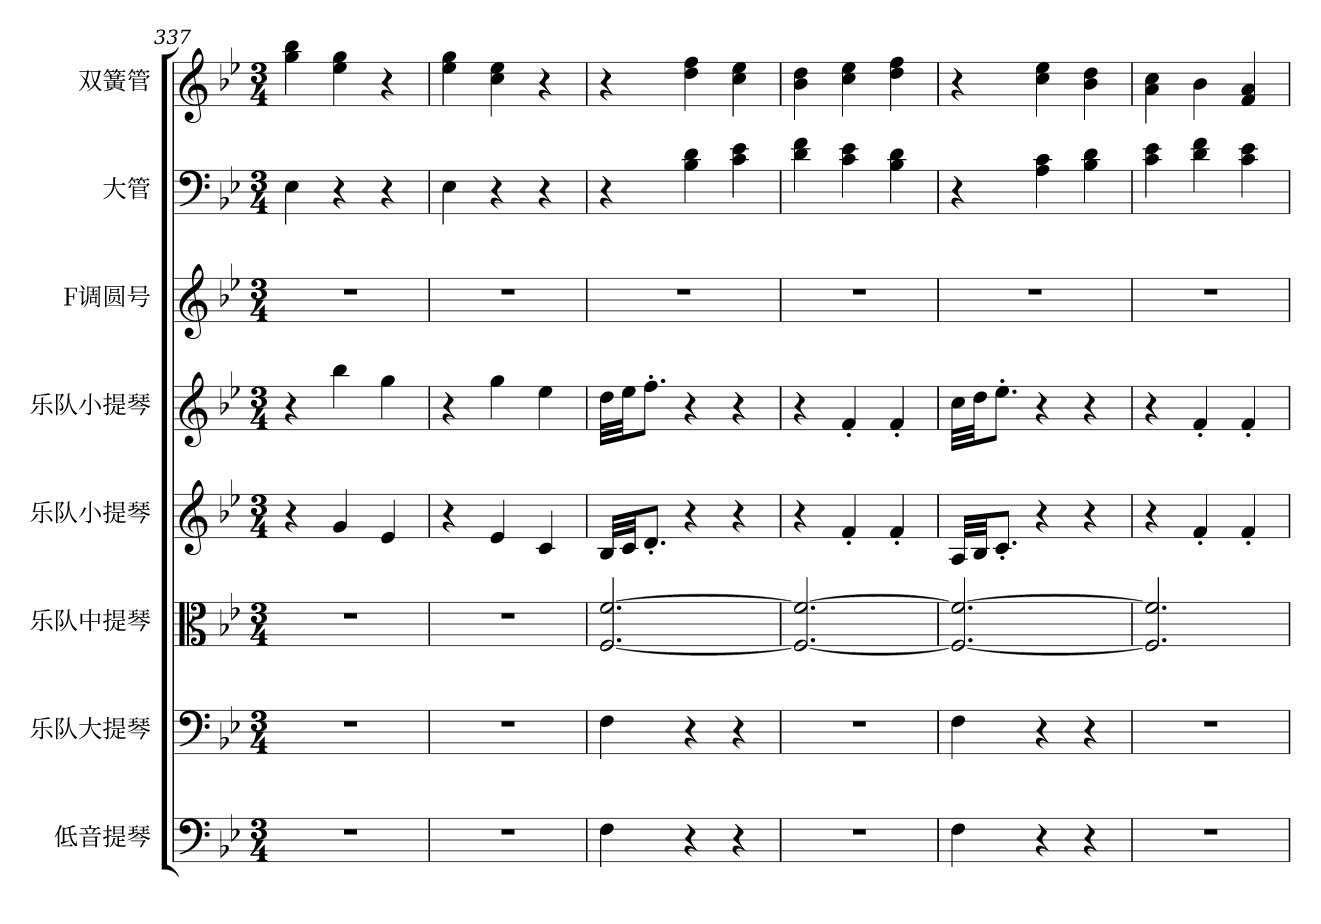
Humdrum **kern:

**kern	**kern	**kern	**kern	**kern	**kern	**kern	**kern
*part8	*part7	*part6	*part5	*part4	*part3	*part2	*part1
*staff8	*staff7	*staff6	*staff5	*staff4	*staff3	*staff2	*staff1
*I"低音提琴	*I"乐队大提琴	*I"乐队中提琴	*I"乐队小提琴	*I"乐队小提琴	*I"F调圆号	*I"大管	*I"双簧管
*clefF4	*clefF4	*clefC3	*clefG2	*clefG2	*clefG2	*clefF4	*clefG2
*ITrd7c12	*	*	*	*	*ITrd4c7	*	*
*k[b-e-]	*k[b-e-]	*k[b-e-]	*k[b-e-]	*k[b-e-]	*k[b-e-a-]	*k[b-e-]	*k[b-e-]
*M3/4	*M3/4	*M3/4	*M3/4	*M3/4	*M3/4	*M3/4	*M3/4
=337	=337	=337	=337	=337	=337	=337	=337
2.r	2.r	2.r	4r	4r	2.r	4E-\	4gg\ 4bb-\
.	.	.	4g/	4bb-\	.	4r	4ee-\ 4gg\
.	.	.	4e-/	4gg\	.	4r	4r
=338	=338	=338	=338	=338	=338	=338	=338
2.r	2.r	2.r	4r	4r	2.r	4E-\	4ee-\ 4gg\
.	.	.	4e-/	4gg\	.	4r	4cc\ 4ee-\
.	.	.	4c/	4ee-\	.	4r	4r
=339	=339	=339	=339	=339	=339	=339	=339
4FF\	4F\	[2.F/ [2.f/	32B-/LLL	32dd\LLL	2.r	4r	4r
.	.	.	32c/JJ	32ee-\JJ	.	.	.
.	.	.	8.d'/J	8.ff'\J	.	.	.
4r	4r	.	4r	4r	.	4B-\ 4d\	4dd\ 4ff\
4r	4r	.	4r	4r	.	4c\ 4e-\	4cc\ 4ee-\
=340	=340	=340	=340	=340	=340	=340	=340
2.r	2.r	2.F/_ 2.f/_	4r	4r	2.r	4d\ 4f\	4b-\ 4dd\
.	.	.	4f'/	4f'/	.	4c\ 4e-\	4cc\ 4ee-\
.	.	.	4f'/	4f'/	.	4B-\ 4d\	4dd\ 4ff\
!!LO:PB:g=z
=341	=341	=341	=341	=341	=341	=341	=341
4FF\	4F\	2.F/_ 2.f/_	32A/LLL	32cc\LLL	2.r	4r	4r
.	.	.	32B-/JJ	32dd\JJ	.	.	.
.	.	.	8.c'/J	8.ee-'\J	.	.	.
4r	4r	.	4r	4r	.	4A\ 4c\	4cc\ 4ee-\
4r	4r	.	4r	4r	.	4B-\ 4d\	4b-\ 4dd\
=342	=342	=342	=342	=342	=342	=342	=342
*	*	*	*	*	*	*	*MM159
2.r	2.r	2.F/] 2.f/]	4r	4r	2.r	4c\ 4e-\	4a\ 4cc\
.	.	.	4f'/	4f'/	.	4d\ 4f\	4b-\
.	.	.	4f'/	4f'/	.	4c\ 4e-\	4f/ 4a/
=	=	=	=	=	=	=	=
*-	*-	*-	*-	*-	*-	*-	*-
